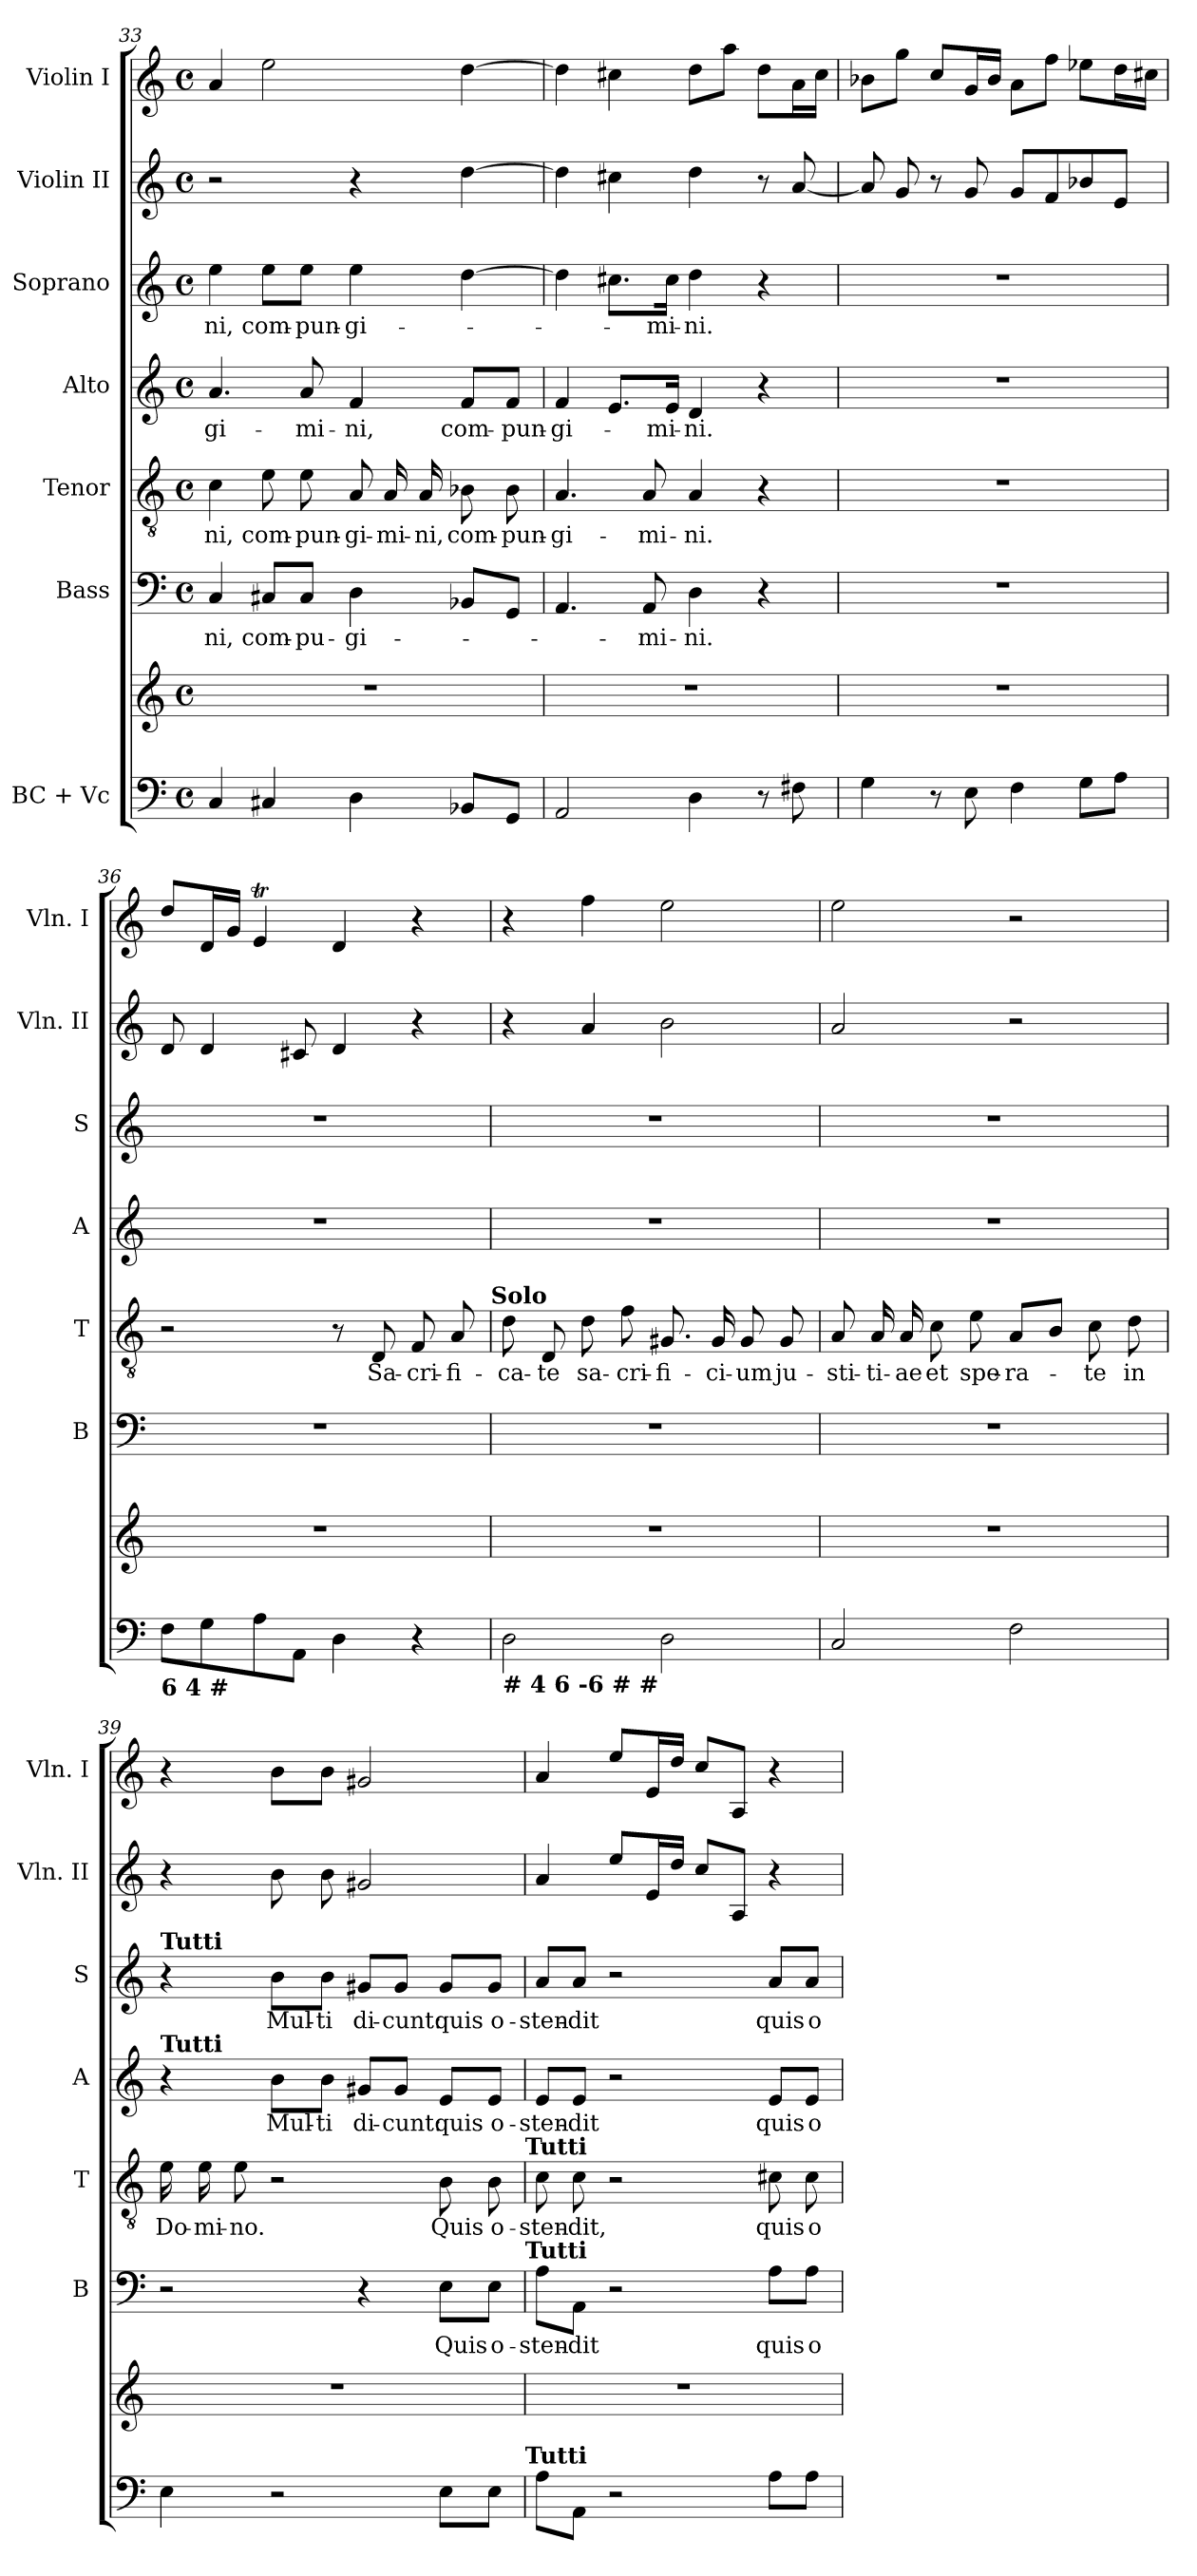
**kern	**kern	**kern	**text	**kern	**text	**kern	**text	**kern	**text	**kern	**kern
*part7	*part7	*part6	*part6	*part5	*part5	*part4	*part4	*part3	*part3	*part2	*part1
*staff8	*staff7	*staff6	*staff6	*staff5	*staff5	*staff4	*staff4	*staff3	*staff3	*staff2	*staff1
*I"BC + Vc	*	*I"Bass	*	*I"Tenor	*	*I"Alto	*	*I"Soprano	*	*I"Violin II	*I"Violin I
*	*	*I'B	*	*I'T	*	*I'A	*	*I'S	*	*I'Vln. II	*I'Vln. I
*clefF4	*clefG2	*clefF4	*	*clefGv2	*	*clefG2	*	*clefG2	*	*clefG2	*clefG2
*k[]	*k[]	*k[]	*	*k[]	*	*k[]	*	*k[]	*	*k[]	*k[]
*C:	*C:	*C:	*	*C:	*	*C:	*	*C:	*	*C:	*C:
*M4/4	*M4/4	*M4/4	*	*M4/4	*	*M4/4	*	*M4/4	*	*M4/4	*M4/4
*met(c)	*met(c)	*met(c)	*	*met(c)	*	*met(c)	*	*met(c)	*	*met(c)	*met(c)
=33	=33	=33	=33	=33	=33	=33	=33	=33	=33	=33	=33
4C/	1r	4C/	-ni,	4c\	-ni,	4.a/	-gi-	4ee\	-ni,	2r	4a/
4C#X/	.	8C#X/L	com-	8e\	com-	.	.	8ee\L	com-	.	2ee\
.	.	8C#/J	-pu-	8e\	-pun-	8a/	-mi-	8ee\J	-pun-	.	.
4D\	.	4D\	-gi-	8A/	-gi-	4f/	-ni,	4ee\	-gi-	4r	.
.	.	.	.	16A/	-mi-	.	.	.	.	.	.
.	.	.	.	16A/	-ni,	.	.	.	.	.	.
8BB-X/L	.	8BB-X/L	.	8B-X\	com-	8f/L	com-	[4dd\	.	[4dd\	[4dd\
8GG/J	.	8GG/J	.	8B-\	-pun-	8f/J	-pun-	.	.	.	.
=34	=34	=34	=34	=34	=34	=34	=34	=34	=34	=34	=34
2AA/	1r	4.AA/	.	4.A/	-gi-	4f/	-gi-	4dd\]	.	4dd\]	4dd\]
.	.	.	.	.	.	8.e/L	.	8.cc#X\L	.	4cc#X\	4cc#X\
.	.	8AA/	-mi-	8A/	-mi-	.	.	.	.	.	.
.	.	.	.	.	.	16e/Jk	-mi-	16cc#\Jk	-mi-	.	.
4D\	.	4D\	-ni.	4A/	-ni.	4d/	-ni.	4dd\	-ni.	4dd\	8dd\L
.	.	.	.	.	.	.	.	.	.	.	8aa\J
8r	.	4r	.	4r	.	4r	.	4r	.	8r	8dd\L
8F#X\	.	.	.	.	.	.	.	.	.	[8a/	16a\L
.	.	.	.	.	.	.	.	.	.	.	16cc#\JJ
=35	=35	=35	=35	=35	=35	=35	=35	=35	=35	=35	=35
4G\	1r	1r	.	1r	.	1r	.	1r	.	8a/]	8b-X\L
.	.	.	.	.	.	.	.	.	.	8g/	8gg\J
8r	.	.	.	.	.	.	.	.	.	8r	8cc/L
8E\	.	.	.	.	.	.	.	.	.	8g/	16g/L
.	.	.	.	.	.	.	.	.	.	.	16b-/JJ
4F\	.	.	.	.	.	.	.	.	.	8g/L	8a\L
.	.	.	.	.	.	.	.	.	.	8f/	8ff\J
8G\L	.	.	.	.	.	.	.	.	.	8b-X/	8ee-X\L
8A\J	.	.	.	.	.	.	.	.	.	8e/J	16dd\L
.	.	.	.	.	.	.	.	.	.	.	16cc#X\JJ
!!LO:PB:g=z
=36	=36	=36	=36	=36	=36	=36	=36	=36	=36	=36	=36
!LO:TX:b:B:t=6       4   #	!	!	!	!	!	!	!	!	!	!	!
8F\L	1r	1r	.	2r	.	1r	.	1r	.	8d/	8dd/L
8G\	.	.	.	.	.	.	.	.	.	4d/	16d/L
.	.	.	.	.	.	.	.	.	.	.	16g/JJ
8A\	.	.	.	.	.	.	.	.	.	.	4et/
8AA\J	.	.	.	.	.	.	.	.	.	8c#X/	.
4D\	.	.	.	8r	.	.	.	.	.	4d/	4d/
.	.	.	.	8D/	Sa-	.	.	.	.	.	.
4r	.	.	.	8F/	-cri-	.	.	.	.	4r	4r
.	.	.	.	8A/	-fi-	.	.	.	.	.	.
!	!	!	!	!LO:TX:a:B:t=Solo	!	!	!	!	!	!	!
=37	=37	=37	=37	=37	=37	=37	=37	=37	=37	=37	=37
!LO:TX:b:B:t=# 4                 6                                -6    #                          #	!	!	!	!	!	!	!	!	!	!	!
2D\	1r	1r	.	8d\	-ca-	1r	.	1r	.	4r	4r
.	.	.	.	8D/	-te	.	.	.	.	.	.
.	.	.	.	8d\	sa-	.	.	.	.	4a/	4ff\
.	.	.	.	8f\	-cri-	.	.	.	.	.	.
2D\	.	.	.	8.G#X/	-fi-	.	.	.	.	2b\	2ee\
.	.	.	.	16G#/	-ci-	.	.	.	.	.	.
.	.	.	.	8G#/	-um	.	.	.	.	.	.
.	.	.	.	8G#/	ju-	.	.	.	.	.	.
=38	=38	=38	=38	=38	=38	=38	=38	=38	=38	=38	=38
2C/	1r	1r	.	8A/	-sti-	1r	.	1r	.	2a/	2ee\
.	.	.	.	16A/	-ti-	.	.	.	.	.	.
.	.	.	.	16A/	-ae	.	.	.	.	.	.
.	.	.	.	8c\	et	.	.	.	.	.	.
.	.	.	.	8e\	spe-	.	.	.	.	.	.
2F\	.	.	.	8A/L	-ra-	.	.	.	.	2r	2r
.	.	.	.	8B/J	.	.	.	.	.	.	.
.	.	.	.	8c\	-te	.	.	.	.	.	.
.	.	.	.	8d\	in	.	.	.	.	.	.
=39	=39	=39	=39	=39	=39	=39	=39	=39	=39	=39	=39
!	!	!	!	!	!	!	!	!LO:TX:a:B:t=Tutti	!	!	!
!	!	!	!	!	!	!LO:TX:a:B:t=Tutti	!	!	!	!	!
4E\	1r	2r	.	16e\	Do-	4r	.	4r	.	4r	4r
.	.	.	.	16e\	-mi-	.	.	.	.	.	.
.	.	.	.	8e\	-no.	.	.	.	.	.	.
2r	.	.	.	2r	.	8b\L	Mul-	8b\L	Mul-	8b\	8b\L
.	.	.	.	.	.	8b\J	-ti	8b\J	-ti	8b\	8b\J
.	.	4r	.	.	.	8g#X/L	di-	8g#X/L	di-	2g#X/	2g#X/
.	.	.	.	.	.	8g#/J	-cunt:	8g#/J	-cunt:	.	.
8E\L	.	8E\L	Quis	8B\	Quis	8e/L	quis	8g#/L	quis	.	.
8E\J	.	8E\J	o-	8B\	o-	8e/J	o-	8g#/J	o-	.	.
!	!	!	!	!LO:TX:a:B:t=Tutti	!	!	!	!	!	!	!
!	!	!LO:TX:a:B:t=Tutti	!	!	!	!	!	!	!	!	!
!LO:TX:a:B:t=Tutti	!	!	!	!	!	!	!	!	!	!	!
!!LO:LB:g=z
=40	=40	=40	=40	=40	=40	=40	=40	=40	=40	=40	=40
8A\L	1r	8A\L	-sten-	8c\	-sten-	8e/L	-sten-	8a/L	-sten-	4a/	4a/
8AA\J	.	8AA\J	-dit	8c\	-dit,	8e/J	-dit	8a/J	-dit	.	.
2r	.	2r	.	2r	.	2r	.	2r	.	8ee/L	8ee/L
.	.	.	.	.	.	.	.	.	.	16e/L	16e/L
.	.	.	.	.	.	.	.	.	.	16dd/JJ	16dd/JJ
.	.	.	.	.	.	.	.	.	.	8cc/L	8cc/L
.	.	.	.	.	.	.	.	.	.	8A/J	8A/J
8A\L	.	8A\L	quis	8c#X\	quis	8e/L	quis	8a/L	quis	4r	4r
8A\J	.	8A\J	o-	8c#\	o-	8e/J	o-	8a/J	o-	.	.
=	=	=	=	=	=	=	=	=	=	=	=
*-	*-	*-	*-	*-	*-	*-	*-	*-	*-	*-	*-
